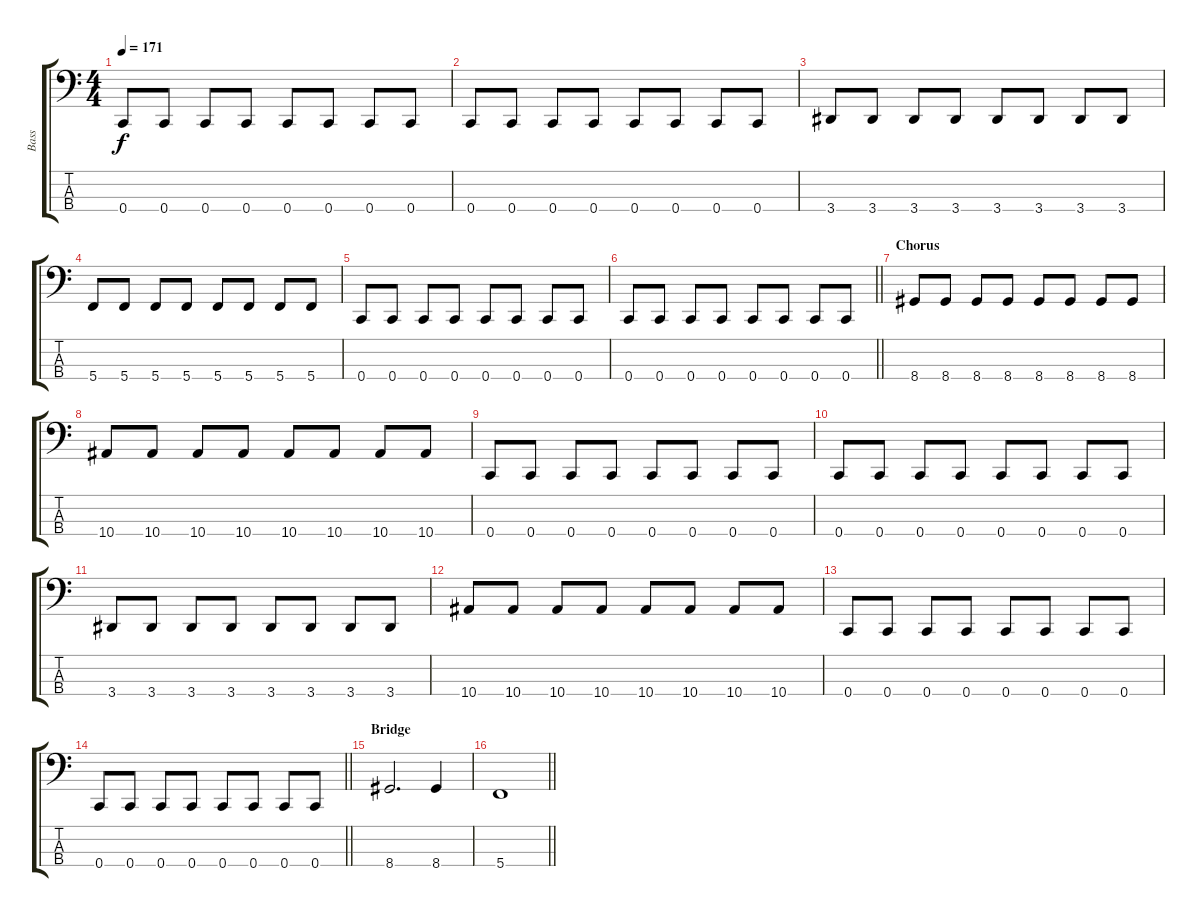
\track ("Bass" "Bass") {instrument electricbasspick}
\staff {score tabs}
\tuning (F2 C2 G1 C1) {hide}
\ts (4 4)
\tempo 171
\clef f4
\ks c
0.4.8{dy f} 0.4.8 0.4.8 0.4.8 0.4.8 0.4.8 0.4.8 0.4.8 |
0.4.8 0.4.8 0.4.8 0.4.8 0.4.8 0.4.8 0.4.8 0.4.8 |
3.4.8 3.4.8 3.4.8 3.4.8 3.4.8 3.4.8 3.4.8 3.4.8 |
5.4.8 5.4.8 5.4.8 5.4.8 5.4.8 5.4.8 5.4.8 5.4.8 |
0.4.8 0.4.8 0.4.8 0.4.8 0.4.8 0.4.8 0.4.8 0.4.8 |
\barLineRight lightlight
0.4.8 0.4.8 0.4.8 0.4.8 0.4.8 0.4.8 0.4.8 0.4.8 |
\section ("" "Chorus")
8.4.8 8.4.8 8.4.8 8.4.8 8.4.8 8.4.8 8.4.8 8.4.8 |
10.4.8 10.4.8 10.4.8 10.4.8 10.4.8 10.4.8 10.4.8 10.4.8 |
0.4.8 0.4.8 0.4.8 0.4.8 0.4.8 0.4.8 0.4.8 0.4.8 |
0.4.8 0.4.8 0.4.8 0.4.8 0.4.8 0.4.8 0.4.8 0.4.8 |
3.4.8 3.4.8 3.4.8 3.4.8 3.4.8 3.4.8 3.4.8 3.4.8 |
10.4.8 10.4.8 10.4.8 10.4.8 10.4.8 10.4.8 10.4.8 10.4.8 |
0.4.8 0.4.8 0.4.8 0.4.8 0.4.8 0.4.8 0.4.8 0.4.8 |
\barLineRight lightlight
0.4.8 0.4.8 0.4.8 0.4.8 0.4.8 0.4.8 0.4.8 0.4.8 |
\section ("" "Bridge")
8.4.2{d} 8.4.4 |
\barLineRight lightlight
5.4.1
